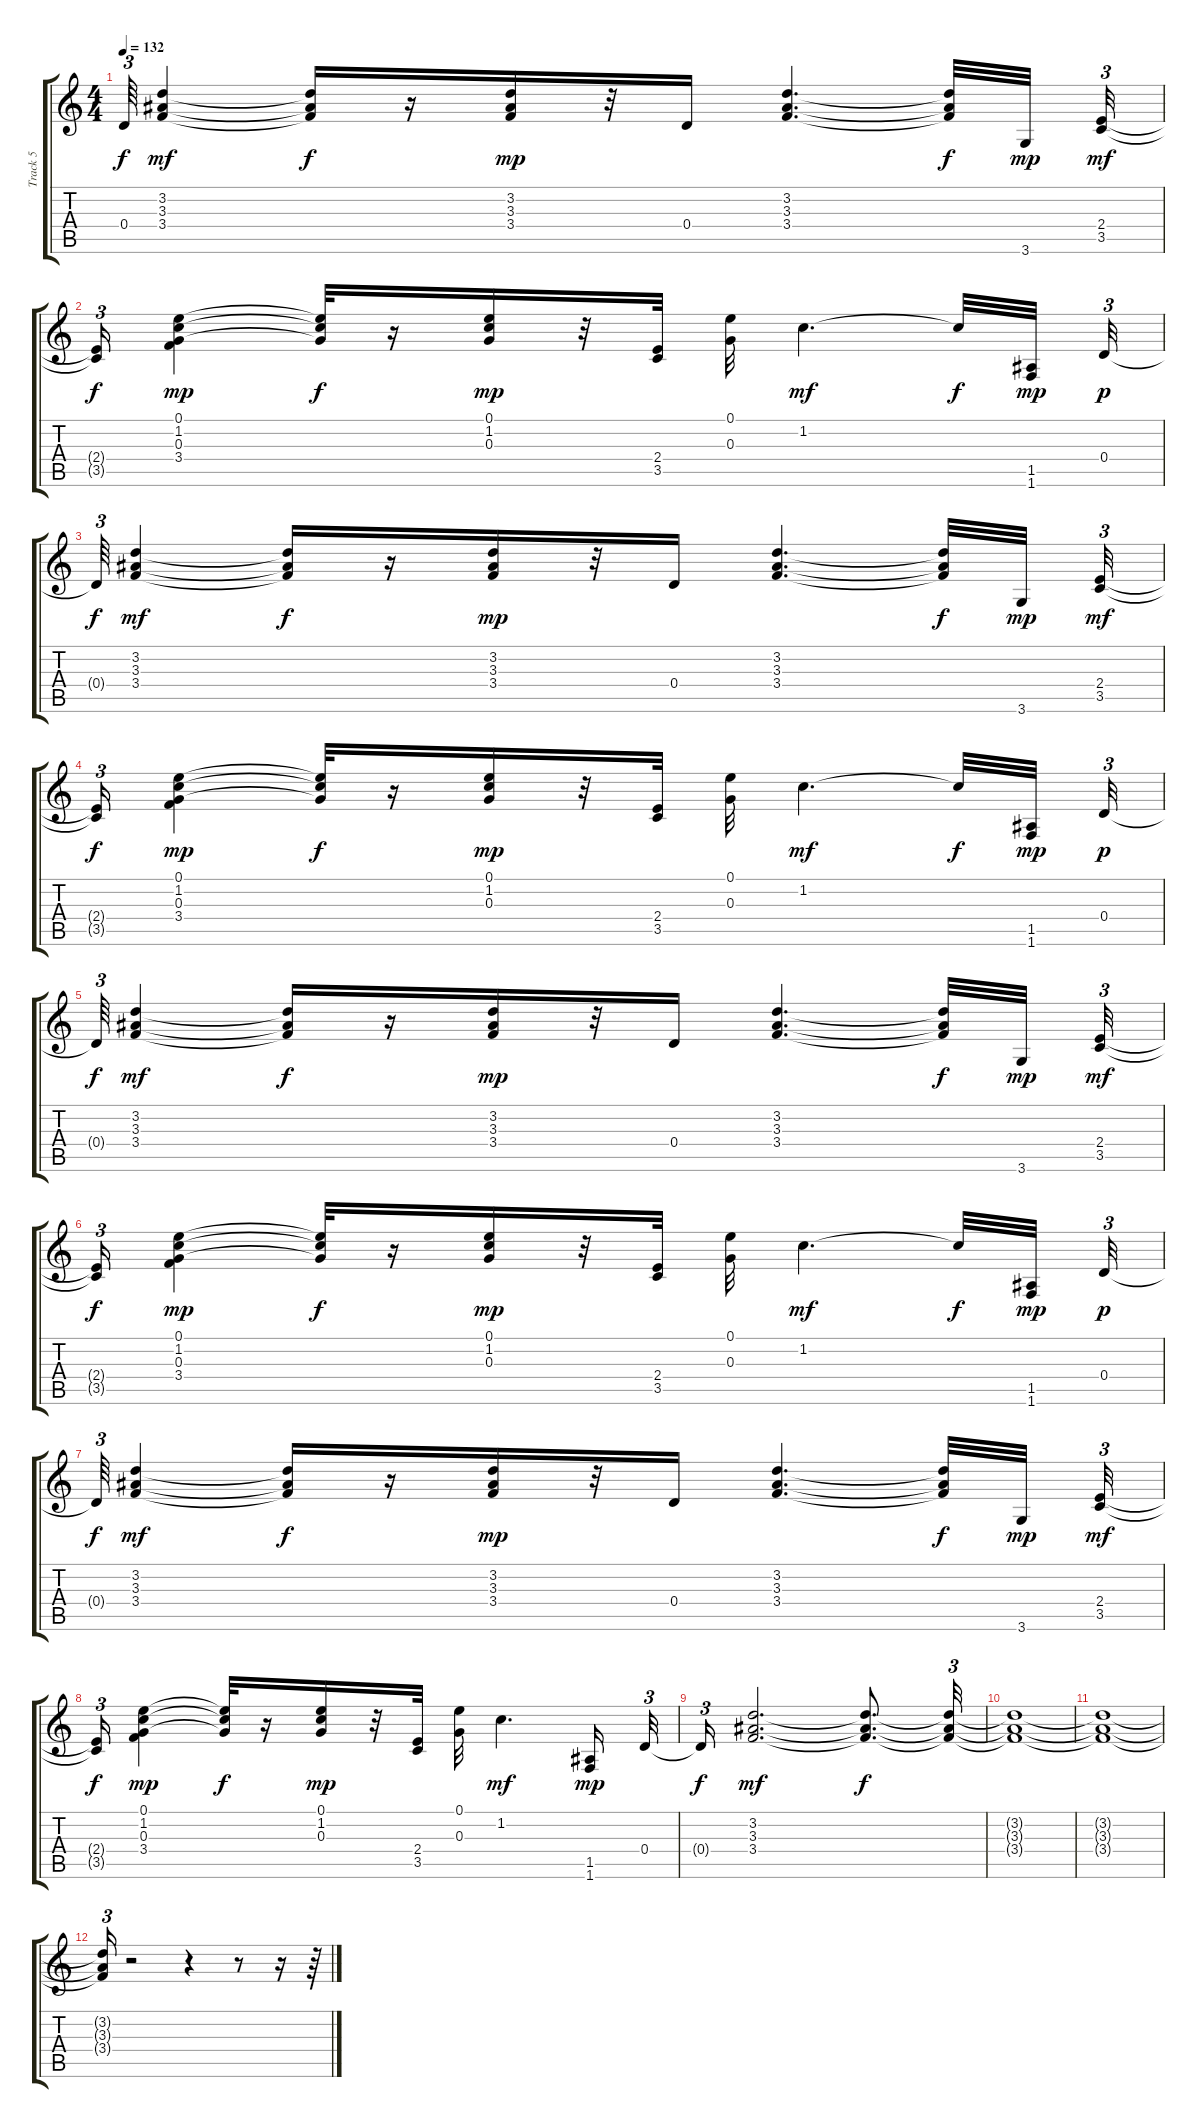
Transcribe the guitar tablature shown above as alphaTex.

\track ("Track 5" "Track 5") {instrument distortionguitar}
\staff {score tabs}
\tuning (E4 B3 G3 D3 A2 E2) {hide}
\ts (4 4)
\tempo 132
\clef g2
\ks c
0.4{t}.64{tu (3 2) dy f} (3.2 3.3 3.4).4{dy mf} (3.2{t} 3.3{t} 3.4{t}).16{dy f} r.16 (3.2 3.3 3.4).16{dy mp} r.32 0.4.16 (3.2 3.3 3.4).4{d} (3.2{t} 3.3{t} 3.4{t}).32{dy f} 3.6.32{dy mp beam splitsecondary} (2.4 3.5).32{tu (3 2) dy mf} |
(2.4{t} 3.5{t}).16{tu (3 2) dy f} (0.1 1.2 0.3 3.4).4{dy mp} (0.1{t} 1.2{t} 0.3{t}).32{dy f} r.16 (0.1 1.2 0.3).16{dy mp} r.32 (2.4 3.5).32 (0.1 0.3).32 1.2.4{d dy mf} 1.2{t}.32{dy f} (1.5 1.6).32{dy mp beam splitsecondary} 0.4.32{tu (3 2) dy p} |
0.4{t}.64{tu (3 2) dy f} (3.2 3.3 3.4).4{dy mf} (3.2{t} 3.3{t} 3.4{t}).16{dy f} r.16 (3.2 3.3 3.4).16{dy mp} r.32 0.4.16 (3.2 3.3 3.4).4{d} (3.2{t} 3.3{t} 3.4{t}).32{dy f} 3.6.32{dy mp beam splitsecondary} (2.4 3.5).32{tu (3 2) dy mf} |
(2.4{t} 3.5{t}).16{tu (3 2) dy f} (0.1 1.2 0.3 3.4).4{dy mp} (0.1{t} 1.2{t} 0.3{t}).32{dy f} r.16 (0.1 1.2 0.3).16{dy mp} r.32 (2.4 3.5).32 (0.1 0.3).32 1.2.4{d dy mf} 1.2{t}.32{dy f} (1.5 1.6).32{dy mp beam splitsecondary} 0.4.32{tu (3 2) dy p} |
0.4{t}.64{tu (3 2) dy f} (3.2 3.3 3.4).4{dy mf} (3.2{t} 3.3{t} 3.4{t}).16{dy f} r.16 (3.2 3.3 3.4).16{dy mp} r.32 0.4.16 (3.2 3.3 3.4).4{d} (3.2{t} 3.3{t} 3.4{t}).32{dy f} 3.6.32{dy mp beam splitsecondary} (2.4 3.5).32{tu (3 2) dy mf} |
(2.4{t} 3.5{t}).16{tu (3 2) dy f} (0.1 1.2 0.3 3.4).4{dy mp} (0.1{t} 1.2{t} 0.3{t}).32{dy f} r.16 (0.1 1.2 0.3).16{dy mp} r.32 (2.4 3.5).32 (0.1 0.3).32 1.2.4{d dy mf} 1.2{t}.32{dy f} (1.5 1.6).32{dy mp beam splitsecondary} 0.4.32{tu (3 2) dy p} |
0.4{t}.64{tu (3 2) dy f} (3.2 3.3 3.4).4{dy mf} (3.2{t} 3.3{t} 3.4{t}).16{dy f} r.16 (3.2 3.3 3.4).16{dy mp} r.32 0.4.16 (3.2 3.3 3.4).4{d} (3.2{t} 3.3{t} 3.4{t}).32{dy f} 3.6.32{dy mp beam splitsecondary} (2.4 3.5).32{tu (3 2) dy mf} |
(2.4{t} 3.5{t}).16{tu (3 2) dy f} (0.1 1.2 0.3 3.4).4{dy mp} (0.1{t} 1.2{t} 0.3{t}).32{dy f} r.16 (0.1 1.2 0.3).16{dy mp} r.32 (2.4 3.5).32 (0.1 0.3).32 1.2.4{d dy mf} (1.5 1.6).16{dy mp} 0.4.32{tu (3 2)} |
0.4{t}.16{tu (3 2) dy f} (3.2 3.3 3.4).2{d dy mf} (3.2{t} 3.3{t} 3.4{t}).8{d dy f} (3.2{t} 3.3{t} 3.4{t}).32{tu (3 2)} |
(3.2{t} 3.3{t} 3.4{t}).1 |
(3.2{t} 3.3{t} 3.4{t}).1 |
(3.2{t} 3.3{t} 3.4{t}).16{tu (3 2)} r.2 r.4 r.8 r.16 r.64
